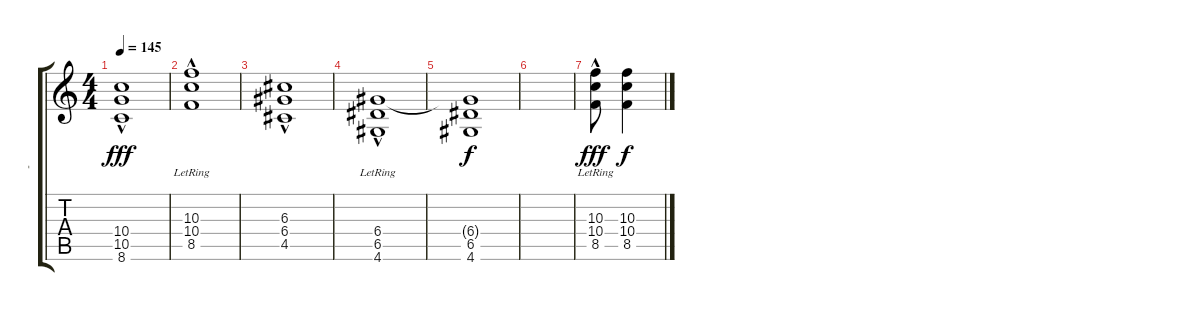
\track ("-" "-") {instrument distortionguitar}
\staff {score tabs}
\tuning (E4 B3 G3 D3 A2 E2) {hide}
\ts (4 4)
\tempo 145
\clef g2
\ks c
(10.4{hac} 10.5{hac} 8.6{hac}).1{dy fff} |
(10.3{hac lr} 10.4{hac lr} 8.5{hac lr}).1 |
(6.3{hac} 6.4{hac} 4.5{hac}).1 |
(6.4{hac lr} 6.5{hac lr} 4.6{hac lr}).1 |
(6.4{t} 6.5 4.6).1{dy f} |
|
(10.3{lr} 10.4{hac lr} 8.5{hac lr}).8{dy fff} (10.3 10.4 8.5).4{dy f}
